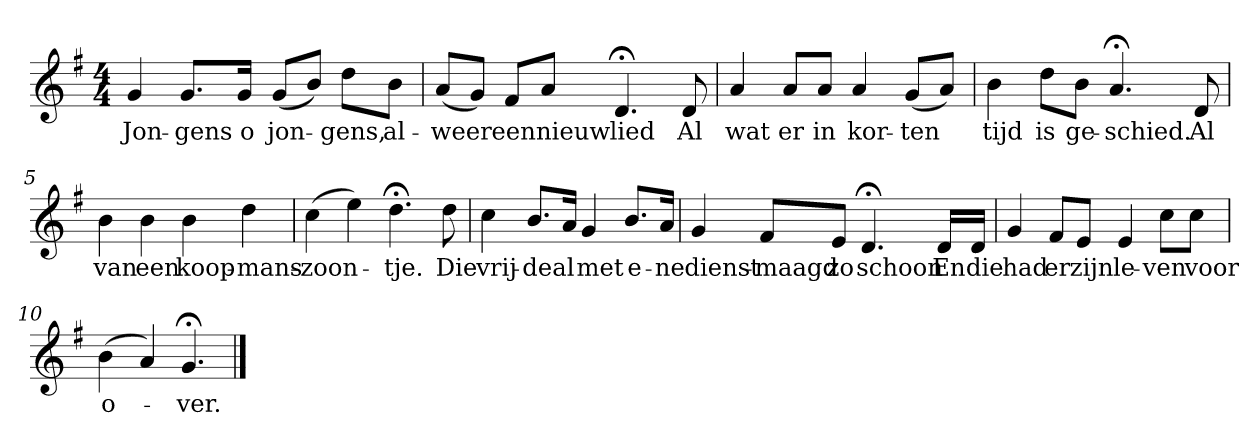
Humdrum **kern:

**kern	**text
*part1	*part1
*staff1	*staff1
*k[f#]	*
*G:	*
*M4/4	*
*MM120	*
=1	=1
4g	Jon-
8.gL	-gens
16gJk	o
(8gL	jon-
8bJ)	.
8ddL	-gens,
8bJ	al-
=2	=2
(8aL	-weer
8gJ)	.
8f#L	een
8aJ	nieuw
4.d;<	lied
8d	Al
=3	=3
4a	wat
8aL	er
8aJ	in
4a	kor-
(8gL	-ten
8aJ)	.
=4	=4
4b	tijd
8ddL	is
8bJ	ge-
4.a;<	-schied.
8d	Al
=5	=5
4b	van
4b	een
4b	koop-
4dd	-mans-
=6	=6
(4cc	-zoon-
4ee)	.
4.dd;<	-tje.
8dd	Die
=7	=7
4cc	vrij-
8.bL	-de
16aJk	al
4g	met
8.bL	e-
16aJk	-ne
=8	=8
4g	dienst-
8f#L	-maagd
8eJ	zo
4.d;<	schoon
16dLL	En
16dJJ	die
=9	=9
4g	had
8f#L	er
8eJ	zijn
4e	le-
8ccL	-ven
8ccJ	voor
=10	=10
(4b	o-
4a)	.
4.g;<	-ver.
==	==
*-	*-
